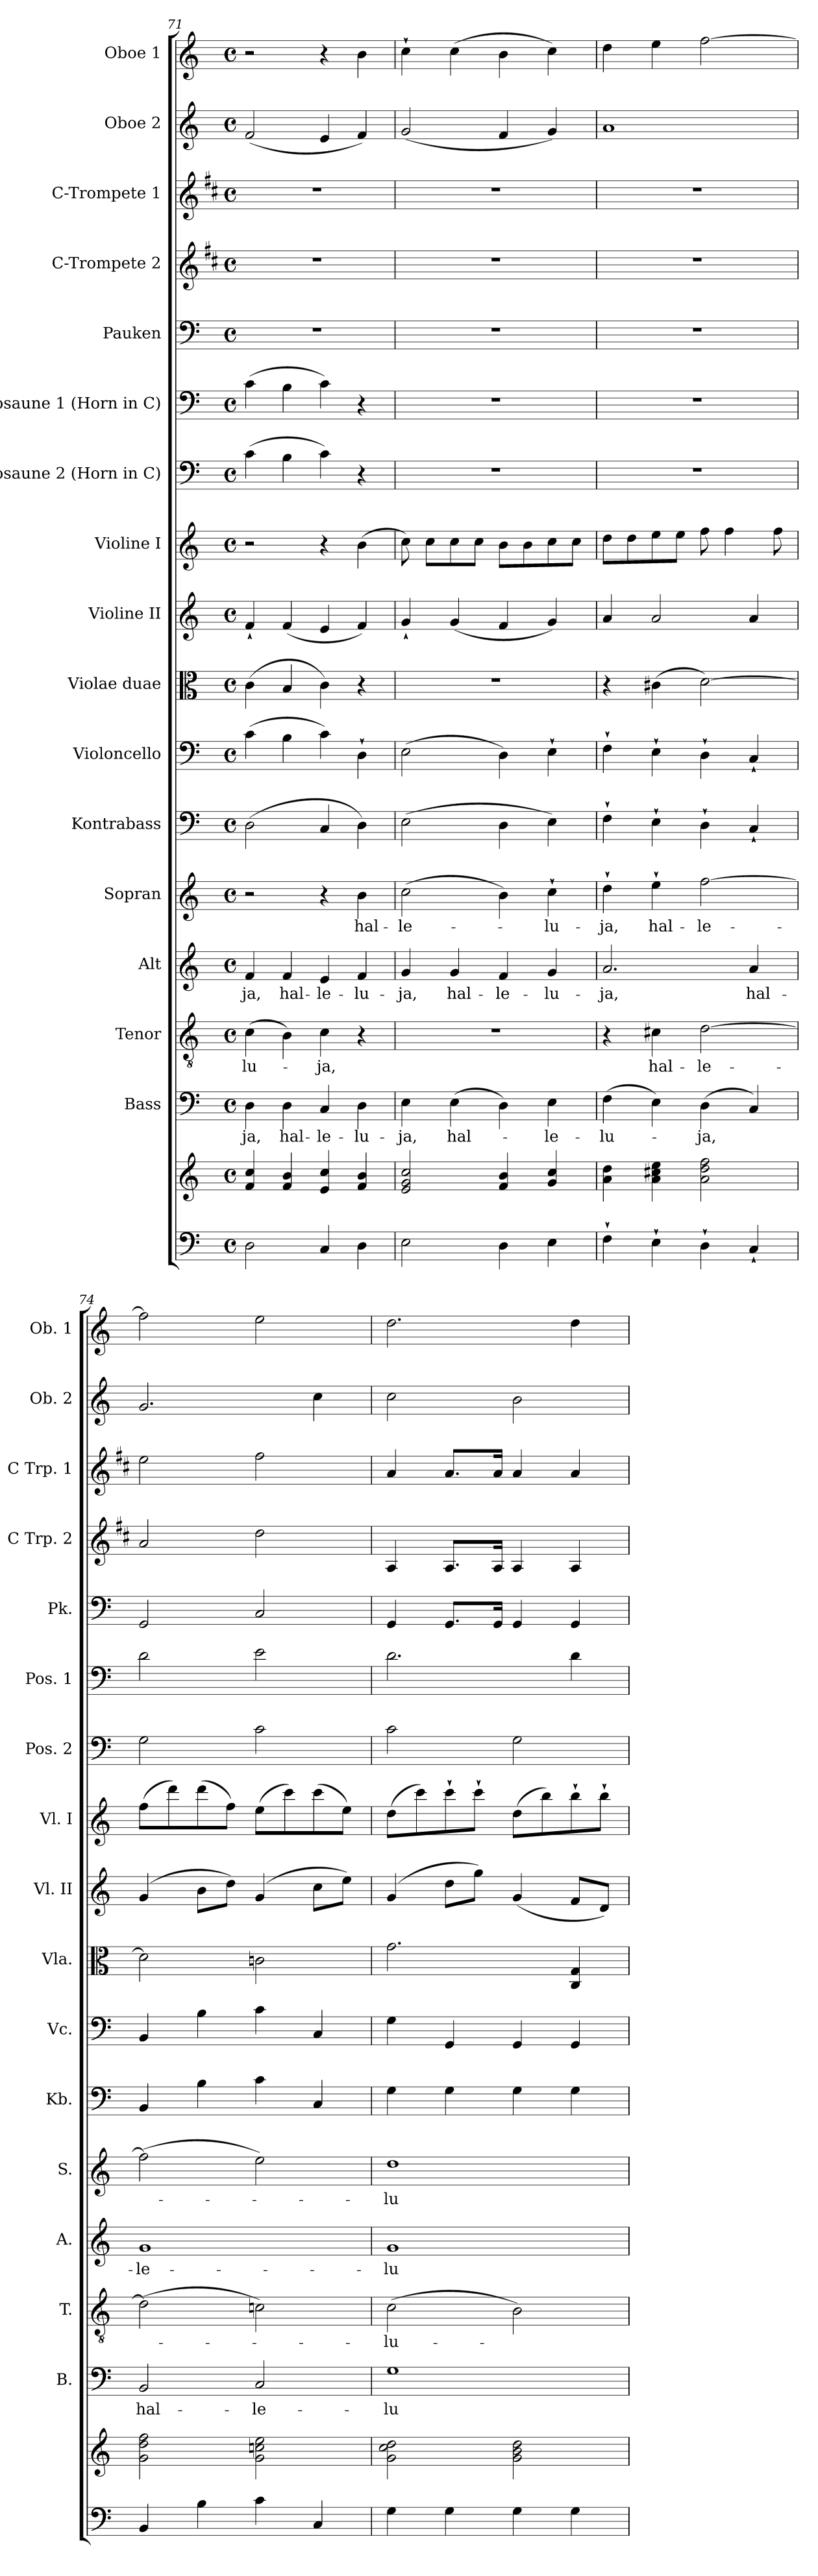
**kern	**kern	**kern	**text	**kern	**text	**kern	**text	**kern	**text	**kern	**kern	**kern	**kern	**kern	**kern	**kern	**kern	**kern	**kern	**kern	**kern
*part17	*part17	*part16	*part16	*part15	*part15	*part14	*part14	*part13	*part13	*part12	*part11	*part10	*part9	*part8	*part7	*part6	*part5	*part4	*part3	*part2	*part1
*staff18	*staff17	*staff16	*staff16	*staff15	*staff15	*staff14	*staff14	*staff13	*staff13	*staff12	*staff11	*staff10	*staff9	*staff8	*staff7	*staff6	*staff5	*staff4	*staff3	*staff2	*staff1
*	*	*I"Bass	*	*I"Tenor	*	*I"Alt	*	*I"Sopran	*	*I"Kontrabass	*I"Violoncello	*I"Violae duae	*I"Violine II	*I"Violine I	*I"Posaune 2 (Horn in C)	*I"Posaune 1 (Horn in C)	*I"Pauken	*I"C-Trompete 2	*I"C-Trompete 1	*I"Oboe 2	*I"Oboe 1
*	*	*I'B.	*	*I'T.	*	*I'A.	*	*I'S.	*	*I'Kb.	*I'Vc.	*I'Vla.	*I'Vl. II	*I'Vl. I	*I'Pos. 2	*I'Pos. 1	*I'Pk.	*I'C Trp. 2	*I'C Trp. 1	*I'Ob. 2	*I'Ob. 1
*clefF4	*clefG2	*clefF4	*	*clefGv2	*	*clefG2	*	*clefG2	*	*clefF4	*clefF4	*clefC3	*clefG2	*clefG2	*clefF4	*clefF4	*clefF4	*clefG2	*clefG2	*clefG2	*clefG2
*	*	*	*	*	*	*	*	*	*	*ITrd7c12	*	*	*	*	*	*	*	*ITrd1c2	*ITrd1c2	*	*
*k[]	*k[]	*k[]	*	*k[]	*	*k[]	*	*k[]	*	*k[]	*k[]	*k[]	*k[]	*k[]	*k[]	*k[]	*k[]	*k[]	*k[]	*k[]	*k[]
*C:	*C:	*C:	*	*C:	*	*C:	*	*C:	*	*C:	*C:	*C:	*C:	*C:	*C:	*C:	*C:	*C:	*C:	*C:	*C:
*M4/4	*M4/4	*M4/4	*	*M4/4	*	*M4/4	*	*M4/4	*	*M4/4	*M4/4	*M4/4	*M4/4	*M4/4	*M4/4	*M4/4	*M4/4	*M4/4	*M4/4	*M4/4	*M4/4
*met(c)	*met(c)	*met(c)	*	*met(c)	*	*met(c)	*	*met(c)	*	*met(c)	*met(c)	*met(c)	*met(c)	*met(c)	*met(c)	*met(c)	*met(c)	*met(c)	*met(c)	*met(c)	*met(c)
=71	=71	=71	=71	=71	=71	=71	=71	=71	=71	=71	=71	=71	=71	=71	=71	=71	=71	=71	=71	=71	=71
!	!	!	!LO:LY:b	!	!LO:LY:b	!	!LO:LY:b	!	!	!	!	!	!	!	!	!	!	!	!	!	!
2D\	4f/ 4cc/	4D\	-ja,	(>4c\	-lu-	4f/	-ja,	2r	.	(>2DD\	(>4c\	(>4c\	4f`</	2r	(>4c\	(>4c\	1r	1r	1r	(<2f/	2r
!	!	!	!LO:LY:b	!	!	!	!LO:LY:b	!	!	!	!	!	!	!	!	!	!	!	!	!	!
.	4f/ 4b/	4D\	hal-	4B\)	.	4f/	hal-	.	.	.	4B\	4B/	(<4f/	.	4B\	4B\	.	.	.	.	.
!	!	!	!LO:LY:b	!	!LO:LY:b	!	!LO:LY:b	!	!	!	!	!	!	!	!	!	!	!	!	!	!
4C/	4e/ 4cc/	4C/	-le-	4c\	-ja,	4e/	-le-	4r	.	4CC/	4c\)	4c\)	4e/	4r	4c\)	4c\)	.	.	.	4e/	4r
!	!	!	!LO:LY:b	!	!	!	!LO:LY:b	!	!LO:LY:b	!	!	!	!	!	!	!	!	!	!	!	!
4D\	4f/ 4b/	4D\	-lu-	4r	.	4f/	-lu-	4b\	hal-	4DD\)	4D`>\	4r	4f/)	(>4b\	4r	4r	.	.	.	4f/)	4b\
=72	=72	=72	=72	=72	=72	=72	=72	=72	=72	=72	=72	=72	=72	=72	=72	=72	=72	=72	=72	=72	=72
!	!	!	!LO:LY:b	!	!	!	!LO:LY:b	!	!LO:LY:b	!	!	!	!	!	!	!	!	!	!	!	!
2E\	2e/ 2g/ 2cc/	4E\	-ja,	1r	.	4g/	-ja,	(>2cc\	-le-	(>2EE\	(>2E\	1r	4g`</	8cc\)	1r	1r	1r	1r	1r	(<2g/	4cc`>\
.	.	.	.	.	.	.	.	.	.	.	.	.	.	8cc\L	.	.	.	.	.	.	.
!	!	!	!LO:LY:b	!	!	!	!LO:LY:b	!	!	!	!	!	!	!	!	!	!	!	!	!	!
.	.	(>4E\	hal-	.	.	4g/	hal-	.	.	.	.	.	(<4g/	8cc\	.	.	.	.	.	.	(>4cc\
.	.	.	.	.	.	.	.	.	.	.	.	.	.	8cc\J	.	.	.	.	.	.	.
!	!	!	!	!	!	!	!LO:LY:b	!	!	!	!	!	!	!	!	!	!	!	!	!	!
4D\	4f/ 4b/	4D\)	.	.	.	4f/	-le-	4b\)	.	4DD\	4D\)	.	4f/	8b\L	.	.	.	.	.	4f/	4b\
.	.	.	.	.	.	.	.	.	.	.	.	.	.	8b\	.	.	.	.	.	.	.
!	!	!	!LO:LY:b	!	!	!	!LO:LY:b	!	!LO:LY:b	!	!	!	!	!	!	!	!	!	!	!	!
4E\	4g/ 4cc/	4E\	-le-	.	.	4g/	-lu-	4cc`>\	-lu-	4EE\)	4E`>\	.	4g/)	8cc\	.	.	.	.	.	4g/)	4cc\)
.	.	.	.	.	.	.	.	.	.	.	.	.	.	8cc\J	.	.	.	.	.	.	.
=73	=73	=73	=73	=73	=73	=73	=73	=73	=73	=73	=73	=73	=73	=73	=73	=73	=73	=73	=73	=73	=73
!	!	!	!LO:LY:b	!	!	!	!LO:LY:b	!	!LO:LY:b	!	!	!	!	!	!	!	!	!	!	!	!
4F`>\	4a\ 4dd\	(>4F\	-lu-	4r	.	2.a/	-ja,	4dd`>\	-ja,	4FF`>\	4F`>\	4r	4a/	8dd\L	1r	1r	1r	1r	1r	1a	4dd\
.	.	.	.	.	.	.	.	.	.	.	.	.	.	8dd\	.	.	.	.	.	.	.
!	!	!	!	!	!LO:LY:b	!	!	!	!LO:LY:b	!	!	!	!	!	!	!	!	!	!	!	!
4E`>\	4a\ 4cc#X\ 4ee\	4E\)	.	4c#X\	hal-	.	.	4ee`>\	hal-	4EE`>\	4E`>\	(>4c#X\	2a/	8ee\	.	.	.	.	.	.	4ee\
.	.	.	.	.	.	.	.	.	.	.	.	.	.	8ee\J	.	.	.	.	.	.	.
!	!	!	!LO:LY:b	!	!LO:LY:b	!	!	!	!LO:LY:b	!	!	!	!	!	!	!	!	!	!	!	!
4D`>\	2a\ 2dd\ 2ff\	(>4D\	-ja,	[2d\	-le-	.	.	[2ff\	-le-	4DD`>\	4D`>\	[2d\)	.	8ff\	.	.	.	.	.	.	[2ff\
.	.	.	.	.	.	.	.	.	.	.	.	.	.	4ff\	.	.	.	.	.	.	.
!	!	!	!	!	!	!	!LO:LY:b	!	!	!	!	!	!	!	!	!	!	!	!	!	!
4C`</	.	4C/)	.	.	.	4a/	hal-	.	.	4CC`</	4C`</	.	4a/	.	.	.	.	.	.	.	.
.	.	.	.	.	.	.	.	.	.	.	.	.	.	8ff\	.	.	.	.	.	.	.
!!LO:PB:g=z
=74	=74	=74	=74	=74	=74	=74	=74	=74	=74	=74	=74	=74	=74	=74	=74	=74	=74	=74	=74	=74	=74
!	!	!	!LO:LY:b	!	!	!	!LO:LY:b	!	!	!	!	!	!	!	!	!	!	!	!	!	!
4BB/	2g\ 2dd\ 2ff\	2BB/	hal-	(>2d\]	.	1g	-le-	(>2ff\]	.	4BBB/	4BB/	2d\]	(4g/	(>8ff\L	2G\	2d\	2GG/	2g/	2dd\	2.g/	2ff\]
.	.	.	.	.	.	.	.	.	.	.	.	.	.	8ddd\)	.	.	.	.	.	.	.
4B\	.	.	.	.	.	.	.	.	.	4BB\	4B\	.	8b\L	(>8ddd\	.	.	.	.	.	.	.
.	.	.	.	.	.	.	.	.	.	.	.	.	8dd\J)	8ff\J)	.	.	.	.	.	.	.
!	!	!	!LO:LY:b	!	!	!	!	!	!	!	!	!	!	!	!	!	!	!	!	!	!
4c\	2g\ 2ccn\ 2ee\	2C/	-le-	2cn\)	.	.	.	2ee\)	.	4C\	4c\	2cn\	(4g/	(>8ee\L	2c\	2e\	2C/	2cc\	2ee\	.	2ee\
.	.	.	.	.	.	.	.	.	.	.	.	.	.	8ccc\)	.	.	.	.	.	.	.
4C/	.	.	.	.	.	.	.	.	.	4CC/	4C/	.	8cc\L	(>8ccc\	.	.	.	.	.	4cc\	.
.	.	.	.	.	.	.	.	.	.	.	.	.	8ee\J)	8ee\J)	.	.	.	.	.	.	.
=75	=75	=75	=75	=75	=75	=75	=75	=75	=75	=75	=75	=75	=75	=75	=75	=75	=75	=75	=75	=75	=75
!	!	!	!LO:LY:b	!	!LO:LY:b	!	!LO:LY:b	!	!LO:LY:b	!	!	!	!	!	!	!	!	!	!	!	!
4G\	2g\ 2cc\ 2dd\	1G	-lu-	(>2c\	-lu-	1g	-lu-	1dd	-lu-	4GG\	4G\	2.g\	(4g/	(>8dd\L	2c\	2.d\	4GG/	4G/	4g/	2cc\	2.dd\
.	.	.	.	.	.	.	.	.	.	.	.	.	.	8ccc\)	.	.	.	.	.	.	.
4G\	.	.	.	.	.	.	.	.	.	4GG\	4GG/	.	8dd\L	8ccc`>\	.	.	8.GG/L	8.G/L	8.g/L	.	.
.	.	.	.	.	.	.	.	.	.	.	.	.	8gg\J)	8ccc`>\J	.	.	.	.	.	.	.
.	.	.	.	.	.	.	.	.	.	.	.	.	.	.	.	.	16GG/Jk	16G/Jk	16g/Jk	.	.
4G\	2g\ 2b\ 2dd\	.	.	2B\)	.	.	.	.	.	4GG\	4GG/	.	(<4g/	(>8dd\L	2G\	.	4GG/	4G/	4g/	2b\	.
.	.	.	.	.	.	.	.	.	.	.	.	.	.	8bb\)	.	.	.	.	.	.	.
4G\	.	.	.	.	.	.	.	.	.	4GG\	4GG/	4C/ 4G/	8f/L	8bb`>\	.	4d\	4GG/	4G/	4g/	.	4dd\
.	.	.	.	.	.	.	.	.	.	.	.	.	8d/J)	8bb`>\J	.	.	.	.	.	.	.
=	=	=	=	=	=	=	=	=	=	=	=	=	=	=	=	=	=	=	=	=	=
*-	*-	*-	*-	*-	*-	*-	*-	*-	*-	*-	*-	*-	*-	*-	*-	*-	*-	*-	*-	*-	*-
